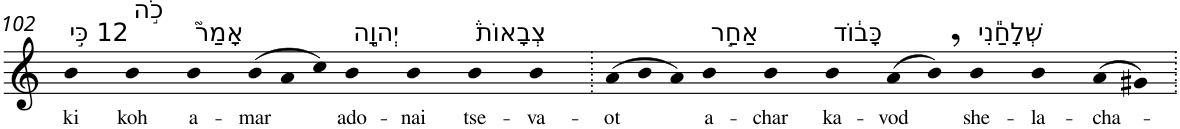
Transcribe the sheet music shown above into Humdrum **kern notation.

**kern	**text
*part1	*part1
*staff1	*staff1
*I"Piano	*
*I'Pno	*
!!LO:PB:g=z
*clefG2	*
*k[]	*
=102	=102
!LO:TX:a:t=12 כִּ֣י	!
!	!LO:LY:b
4b	ki
!LO:TX:a:t=כֹ֣ה	!
!	!LO:LY:b
4b	koh
!LO:TX:a:t=אָמַר֮	!
!	!LO:LY:b
4b	a-
!	!LO:LY:b
(>12b	-mar
12a	.
12cc)	.
!LO:TX:a:t=יְהוָ֣ה	!
!	!LO:LY:b
4b	ado-
!	!LO:LY:b
4b	-nai
!LO:TX:a:t=צְבָאוֹת֒	!
!	!LO:LY:b
4b	tse-
!	!LO:LY:b
4b	-va-
=103.	=103.
!	!LO:LY:b
(>12a	-ot
12b	.
12a)	.
!LO:TX:a:t=אַחַ֣ר	!
!	!LO:LY:b
4b	a-
!	!LO:LY:b
4b	-char
!LO:TX:a:t=כָּב֔וֹד	!
!	!LO:LY:b
4b	ka-
!	!LO:LY:b
(>8a	-vod
8b,)	.
!LO:TX:a:t=שְׁלָחַ֕נִי	!
!	!LO:LY:b
4b	she-
!	!LO:LY:b
4b	-la-
!	!LO:LY:b
(>8a	-cha-
8g#X)	.
=.	=.
*-	*-
